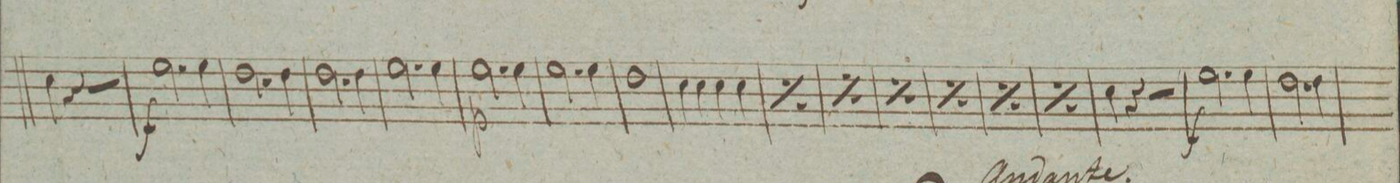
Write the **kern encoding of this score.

**kern	**dynam
*I"Corno 1mo. in C:	*
*clefG2	*
*k[]	*
*met(c|)	*
*M2/2	*
4cc\	.
4r	.
2r	.
=34	=34
2.ee\	f
4ee\	.
=35	=35
2.dd\	.
4dd\	.
=36	=36
2.dd\	.
4dd\	.
=37	=37
2.ee\	.
4ee\	.
=38	=38
2.ee\	p
4ee\	.
=39	=39
2.ee\	.
4ee\	.
=40	=40
1dd\	.
=41	=41
4cc\	.
4cc\	.
4cc\	.
4cc\	.
=42	=42
*rep	*
4cc\	.
4cc\	.
4cc\	.
4cc\	.
*Xrep	*
=43	=43
*rep	*
4cc\	.
4cc\	.
4cc\	.
4cc\	.
*Xrep	*
=44	=44
*rep	*
4cc\	.
4cc\	.
4cc\	.
4cc\	.
*Xrep	*
=45	=45
*rep	*
4cc\	.
4cc\	.
4cc\	.
4cc\	.
*Xrep	*
=46	=46
*rep	*
4cc\	.
4cc\	.
4cc\	.
4cc\	.
*Xrep	*
=47	=47
*rep	*
4cc\	.
4cc\	.
4cc\	.
4cc\	.
*Xrep	*
=48	=48
4cc\	.
4r	.
2r	.
=49	=49
2.ee\	f
4ee\	.
=50	=50
2.dd\	.
4dd\	.
=51	=51
*-	*-
